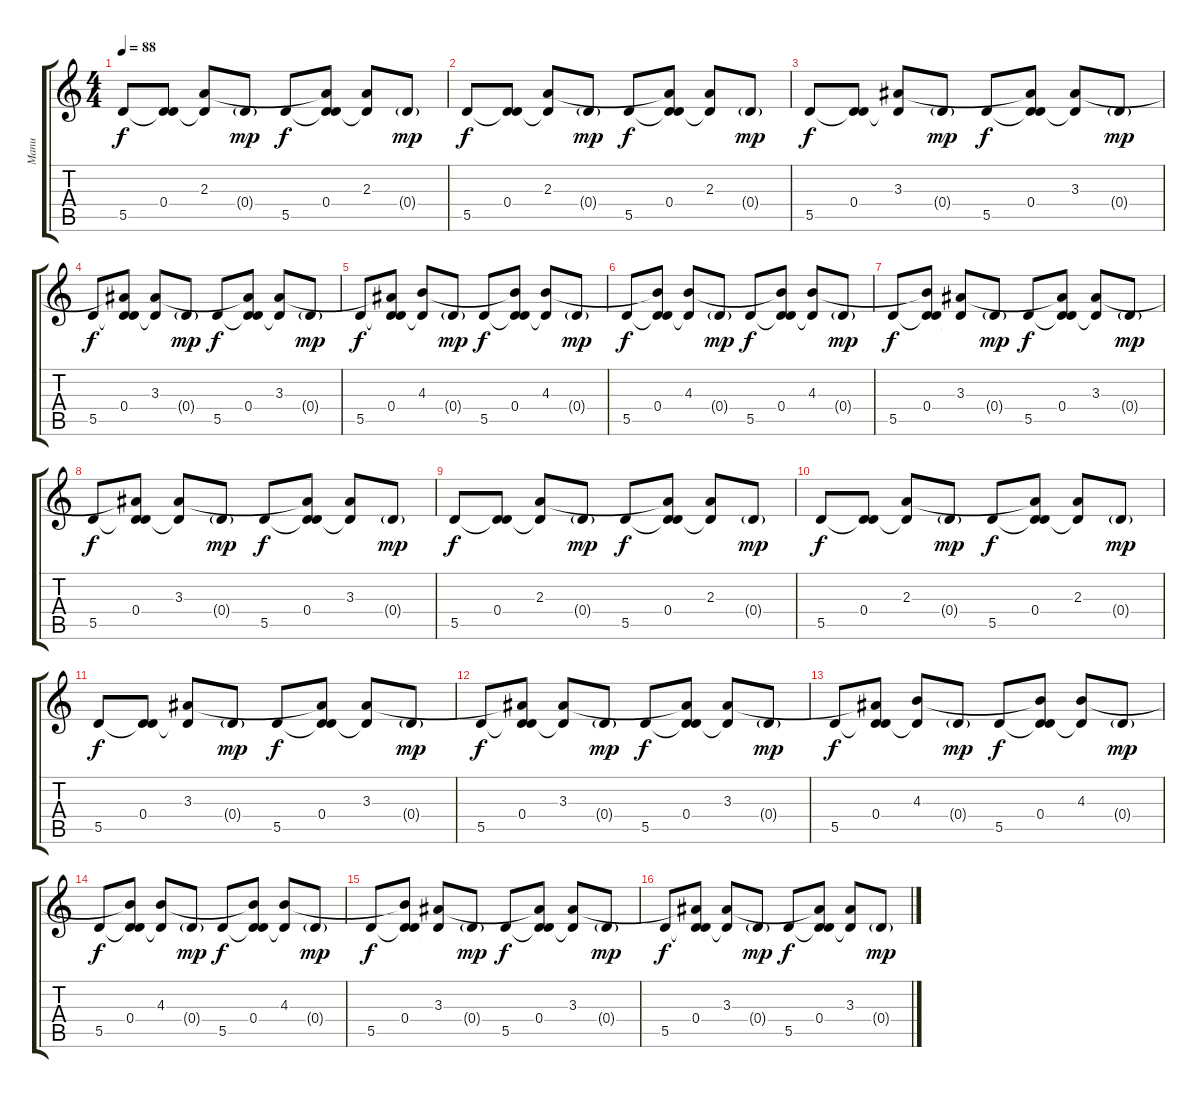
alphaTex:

\track ("Manu" "Manu") {instrument acousticguitarnylon}
\staff {score tabs}
\tuning (E4 B3 G3 D3 A2 E2) {hide}
\ts (4 4)
\tempo 88
\clef g2
\ks c
5.5.8{dy f instrument acousticguitarnylon} (0.4 5.5{t}).8 (2.3 0.4{t}).8 0.4{g}.8{dy mp} 5.5.8{dy f} (2.3{t} 0.4 5.5{t}).8 (2.3 0.4{t}).8 0.4{g}.8{dy mp} |
5.5.8{dy f} (0.4 5.5{t}).8 (2.3 0.4{t}).8 0.4{g}.8{dy mp} 5.5.8{dy f} (2.3{t} 0.4 5.5{t}).8 (2.3 0.4{t}).8 0.4{g}.8{dy mp} |
5.5.8{dy f} (0.4 5.5{t}).8 (3.3 0.4{t}).8 0.4{g}.8{dy mp} 5.5.8{dy f} (3.3{t} 0.4 5.5{t}).8 (3.3 0.4{t}).8 0.4{g}.8{dy mp} |
5.5.8{dy f} (3.3{t} 0.4 5.5{t}).8 (3.3 0.4{t}).8 0.4{g}.8{dy mp} 5.5.8{dy f} (3.3{t} 0.4 5.5{t}).8 (3.3 0.4{t}).8 0.4{g}.8{dy mp} |
5.5.8{dy f} (3.3{t} 0.4 5.5{t}).8 (4.3 0.4{t}).8 0.4{g}.8{dy mp} 5.5.8{dy f} (4.3{t} 0.4 5.5{t}).8 (4.3 0.4{t}).8 0.4{g}.8{dy mp} |
5.5.8{dy f} (4.3{t} 0.4 5.5{t}).8 (4.3 0.4{t}).8 0.4{g}.8{dy mp} 5.5.8{dy f} (4.3{t} 0.4 5.5{t}).8 (4.3 0.4{t}).8 0.4{g}.8{dy mp} |
5.5.8{dy f} (4.3{t} 0.4 5.5{t}).8 (3.3 0.4{t}).8 0.4{g}.8{dy mp} 5.5.8{dy f} (3.3{t} 0.4 5.5{t}).8 (3.3 0.4{t}).8 0.4{g}.8{dy mp} |
5.5.8{dy f} (3.3{t} 0.4 5.5{t}).8 (3.3 0.4{t}).8 0.4{g}.8{dy mp} 5.5.8{dy f} (3.3{t} 0.4 5.5{t}).8 (3.3 0.4{t}).8 0.4{g}.8{dy mp} |
5.5.8{dy f} (0.4 5.5{t}).8 (2.3 0.4{t}).8 0.4{g}.8{dy mp} 5.5.8{dy f} (2.3{t} 0.4 5.5{t}).8 (2.3 0.4{t}).8 0.4{g}.8{dy mp} |
5.5.8{dy f} (0.4 5.5{t}).8 (2.3 0.4{t}).8 0.4{g}.8{dy mp} 5.5.8{dy f} (2.3{t} 0.4 5.5{t}).8 (2.3 0.4{t}).8 0.4{g}.8{dy mp} |
5.5.8{dy f} (0.4 5.5{t}).8 (3.3 0.4{t}).8 0.4{g}.8{dy mp} 5.5.8{dy f} (3.3{t} 0.4 5.5{t}).8 (3.3 0.4{t}).8 0.4{g}.8{dy mp} |
5.5.8{dy f} (3.3{t} 0.4 5.5{t}).8 (3.3 0.4{t}).8 0.4{g}.8{dy mp} 5.5.8{dy f} (3.3{t} 0.4 5.5{t}).8 (3.3 0.4{t}).8 0.4{g}.8{dy mp} |
5.5.8{dy f} (3.3{t} 0.4 5.5{t}).8 (4.3 0.4{t}).8 0.4{g}.8{dy mp} 5.5.8{dy f} (4.3{t} 0.4 5.5{t}).8 (4.3 0.4{t}).8 0.4{g}.8{dy mp} |
5.5.8{dy f} (4.3{t} 0.4 5.5{t}).8 (4.3 0.4{t}).8 0.4{g}.8{dy mp} 5.5.8{dy f} (4.3{t} 0.4 5.5{t}).8 (4.3 0.4{t}).8 0.4{g}.8{dy mp} |
5.5.8{dy f} (4.3{t} 0.4 5.5{t}).8 (3.3 0.4{t}).8 0.4{g}.8{dy mp} 5.5.8{dy f} (3.3{t} 0.4 5.5{t}).8 (3.3 0.4{t}).8 0.4{g}.8{dy mp} |
5.5.8{dy f} (3.3{t} 0.4 5.5{t}).8 (3.3 0.4{t}).8 0.4{g}.8{dy mp} 5.5.8{dy f} (3.3{t} 0.4 5.5{t}).8 (3.3 0.4{t}).8 0.4{g}.8{dy mp}
